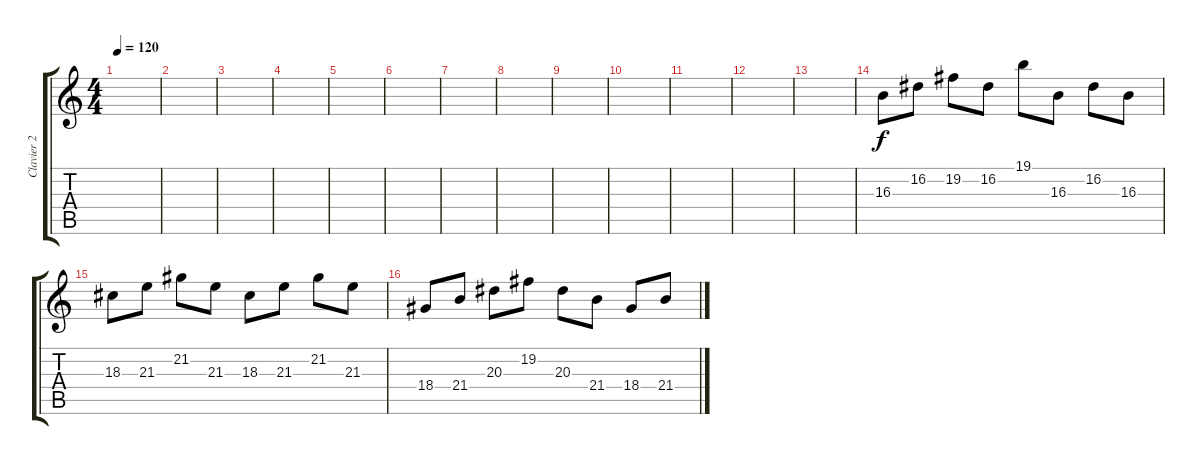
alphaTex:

\track ("Clavier 2" "Clavier 2") {instrument honkytonkpiano}
\staff {score tabs}
\tuning (E4 B3 G3 D3 A2 E2) {hide}
\ts (4 4)
\tempo 120
\clef g2
\ks c
|
|
|
|
|
|
|
|
|
|
|
|
|
\section ("" "")
16.3.8 16.2.8 19.2.8 16.2.8 19.1.8 16.3.8 16.2.8 16.3.8 |
18.3.8 21.3.8 21.2.8 21.3.8 18.3.8 21.3.8 21.2.8 21.3.8 |
18.4.8 21.4.8 20.3.8 19.2.8 20.3.8 21.4.8 18.4.8 21.4.8
